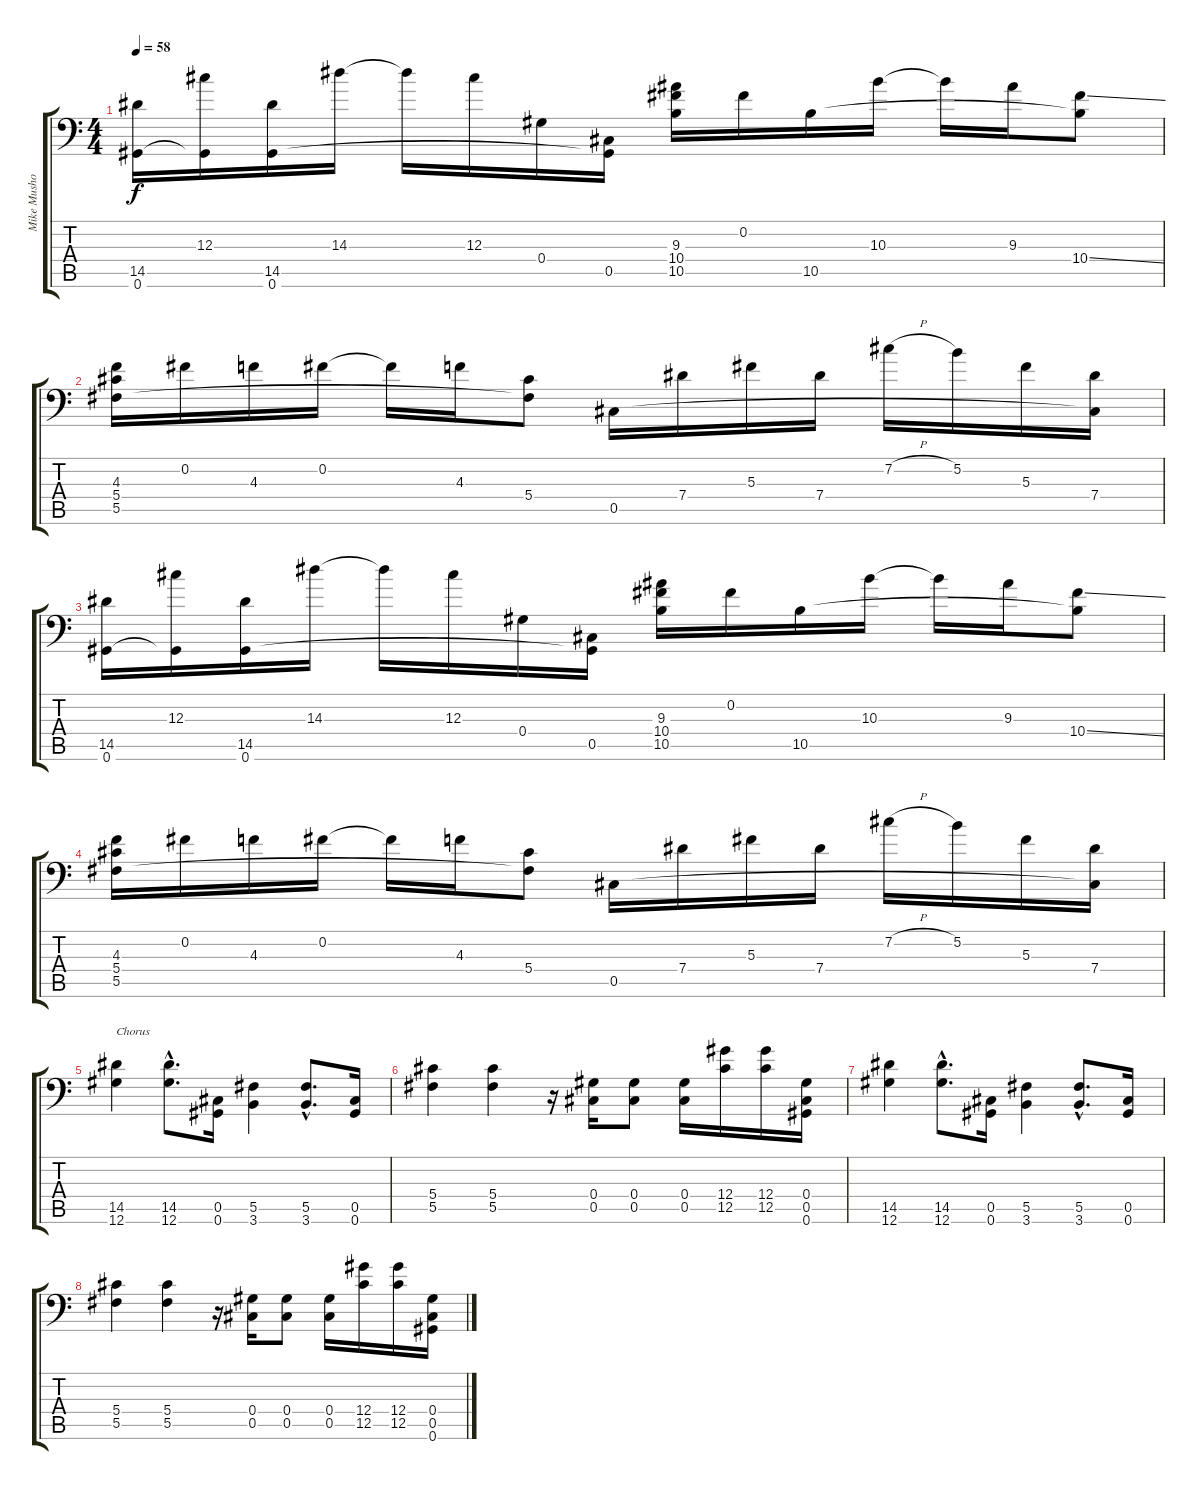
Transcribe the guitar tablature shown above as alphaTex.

\track ("Mike Mushok (Clean Guitar)" "Mike Musho") {instrument electricguitarjazz}
\staff {score tabs}
\tuning (Bb3 Gb3 Db3 Ab2 Db2 Ab1) {hide}
\ts (4 4)
\tempo 58
\clef f4
\ks c
(14.5 0.6).16{dy f} (12.3 0.6{t}).16 (14.5 0.6).16 14.3.16 14.3{t}.16 12.3.16 0.4.16 (0.5 0.6{t}).16 (9.3 10.4 10.5).16 0.2.16 10.5.16 10.3.16 10.3{t}.16 9.3.16 (10.4{ss} 10.5{t}).8 |
(4.3 5.4 5.5).16 0.2.16 4.3.16 0.2.16 0.2{t}.16 4.3.16 (5.4 5.5{t}).8 0.5.16 7.4.16 5.3.16 7.4.16 7.2{h}.16 5.2.16 5.3.16 (7.4 0.5{t}).16 |
(14.5 0.6).16 (12.3 0.6{t}).16 (14.5 0.6).16 14.3.16 14.3{t}.16 12.3.16 0.4.16 (0.5 0.6{t}).16 (9.3 10.4 10.5).16 0.2.16 10.5.16 10.3.16 10.3{t}.16 9.3.16 (10.4{ss} 10.5{t}).8 |
(4.3 5.4 5.5).16 0.2.16 4.3.16 0.2.16 0.2{t}.16 4.3.16 (5.4 5.5{t}).8 0.5.16 7.4.16 5.3.16 7.4.16 7.2{h}.16 5.2.16 5.3.16 (7.4 0.5{t}).16 |
(14.5 12.6).4{txt "Chorus" instrument distortionguitar} (14.5{hac} 12.6{hac}).8{d} (0.5 0.6).16 (5.5 3.6).4 (5.5{hac} 3.6{hac}).8{d} (0.5 0.6).16 |
(5.4 5.5).4 (5.4 5.5).4 r.16 (0.4 0.5).16 (0.4 0.5).8 (0.4 0.5).16 (12.4 12.5).16 (12.4 12.5).16 (0.4 0.5 0.6).16 |
(14.5 12.6).4{instrument distortionguitar} (14.5{hac} 12.6{hac}).8{d} (0.5 0.6).16 (5.5 3.6).4 (5.5{hac} 3.6{hac}).8{d} (0.5 0.6).16 |
(5.4 5.5).4 (5.4 5.5).4 r.16 (0.4 0.5).16 (0.4 0.5).8 (0.4 0.5).16 (12.4 12.5).16 (12.4 12.5).16 (0.4 0.5 0.6).16
